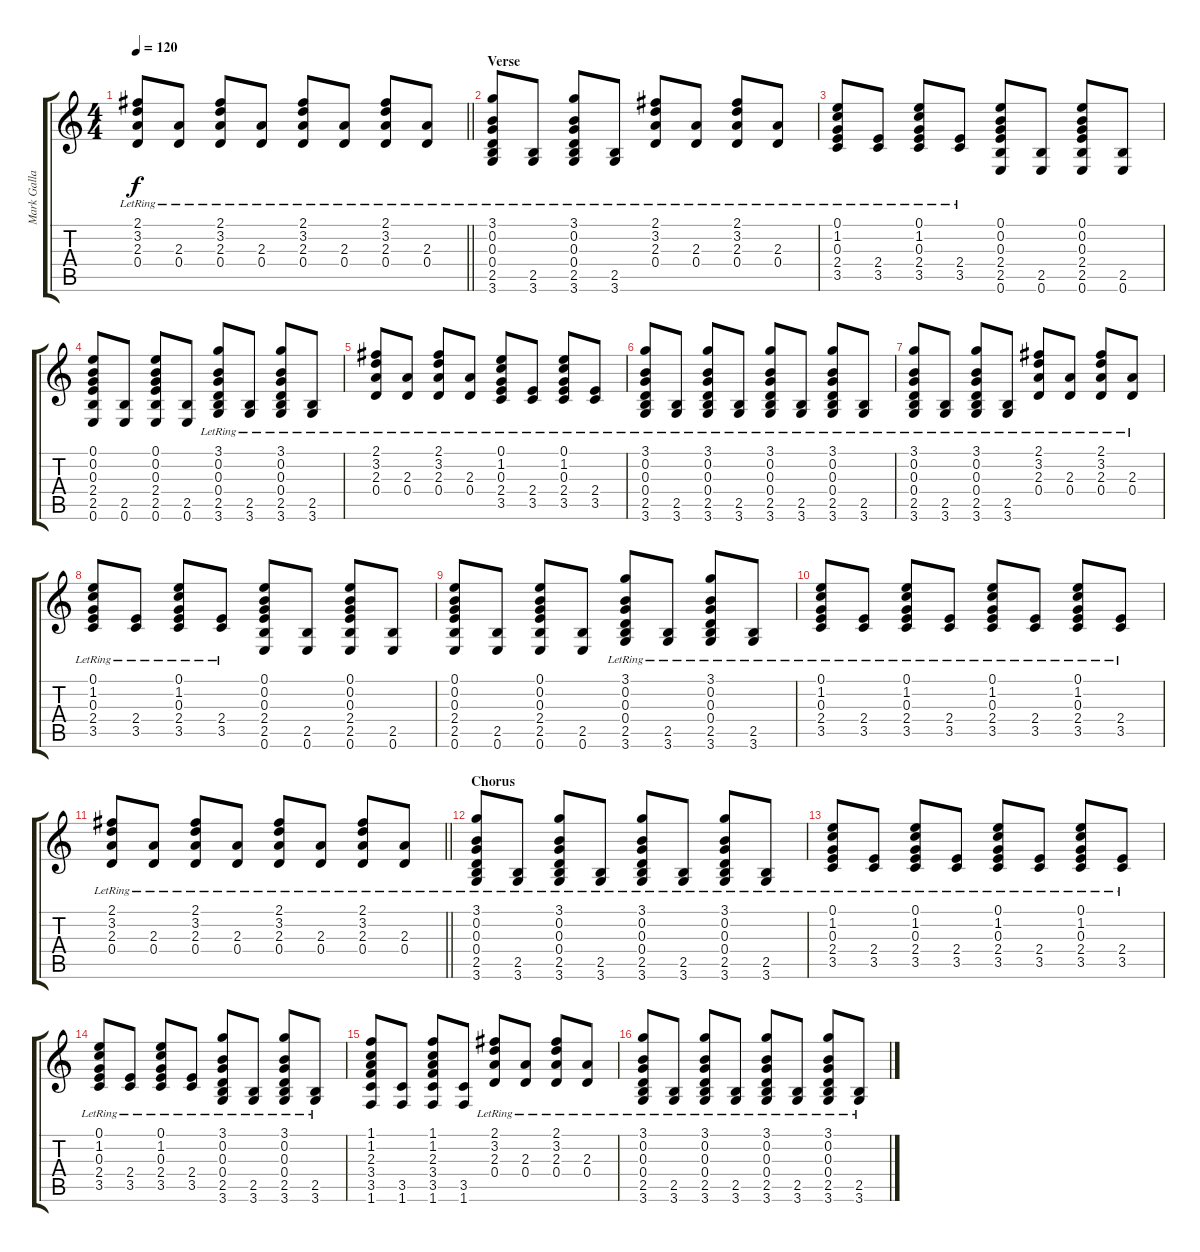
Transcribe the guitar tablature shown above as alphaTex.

\track ("Mark Gallagher" "Mark Galla") {instrument acousticguitarsteel}
\staff {score tabs}
\tuning (E4 B3 G3 D3 A2 E2) {hide}
\ts (4 4)
\tempo 120
\clef g2
\barLineRight lightlight
\ks c
(2.1{lr} 3.2{lr} 2.3{lr} 0.4{lr}).8{dy f} (2.3{lr} 0.4{lr}).8 (2.1{lr} 3.2{lr} 2.3{lr} 0.4{lr}).8 (2.3{lr} 0.4{lr}).8 (2.1{lr} 3.2{lr} 2.3{lr} 0.4{lr}).8 (2.3{lr} 0.4{lr}).8 (2.1{lr} 3.2{lr} 2.3{lr} 0.4{lr}).8 (2.3{lr} 0.4{lr}).8 |
\section ("" "Verse")
(3.1{lr} 0.2{lr} 0.3{lr} 0.4{lr} 2.5{lr} 3.6{lr}).8 (2.5{lr} 3.6{lr}).8 (3.1{lr} 0.2{lr} 0.3{lr} 0.4{lr} 2.5{lr} 3.6{lr}).8 (2.5{lr} 3.6{lr}).8 (2.1{lr} 3.2{lr} 2.3{lr} 0.4{lr}).8 (2.3{lr} 0.4{lr}).8 (2.1{lr} 3.2{lr} 2.3{lr} 0.4{lr}).8 (2.3{lr} 0.4{lr}).8 |
(0.1{lr} 1.2{lr} 0.3{lr} 2.4{lr} 3.5{lr}).8 (2.4{lr} 3.5{lr}).8 (0.1{lr} 1.2{lr} 0.3{lr} 2.4{lr} 3.5{lr}).8 (2.4{lr} 3.5{lr}).8 (0.1 0.2 0.3 2.4 2.5 0.6).8 (2.5 0.6).8 (0.1 0.2 0.3 2.4 2.5 0.6).8 (2.5 0.6).8 |
(0.1 0.2 0.3 2.4 2.5 0.6).8 (2.5 0.6).8 (0.1 0.2 0.3 2.4 2.5 0.6).8 (2.5 0.6).8 (3.1{lr} 0.2{lr} 0.3{lr} 0.4{lr} 2.5{lr} 3.6{lr}).8 (2.5{lr} 3.6{lr}).8 (3.1{lr} 0.2{lr} 0.3{lr} 0.4{lr} 2.5{lr} 3.6{lr}).8 (2.5{lr} 3.6{lr}).8 |
(2.1{lr} 3.2{lr} 2.3{lr} 0.4{lr}).8 (2.3{lr} 0.4{lr}).8 (2.1{lr} 3.2{lr} 2.3{lr} 0.4{lr}).8 (2.3{lr} 0.4{lr}).8 (0.1{lr} 1.2{lr} 0.3{lr} 2.4{lr} 3.5{lr}).8 (2.4{lr} 3.5{lr}).8 (0.1{lr} 1.2{lr} 0.3{lr} 2.4{lr} 3.5{lr}).8 (2.4{lr} 3.5{lr}).8 |
(3.1{lr} 0.2{lr} 0.3{lr} 0.4{lr} 2.5{lr} 3.6{lr}).8 (2.5{lr} 3.6{lr}).8 (3.1{lr} 0.2{lr} 0.3{lr} 0.4{lr} 2.5{lr} 3.6{lr}).8 (2.5{lr} 3.6{lr}).8 (3.1{lr} 0.2{lr} 0.3{lr} 0.4{lr} 2.5{lr} 3.6{lr}).8 (2.5{lr} 3.6{lr}).8 (3.1{lr} 0.2{lr} 0.3{lr} 0.4{lr} 2.5{lr} 3.6{lr}).8 (2.5{lr} 3.6{lr}).8 |
(3.1{lr} 0.2{lr} 0.3{lr} 0.4{lr} 2.5{lr} 3.6{lr}).8 (2.5{lr} 3.6{lr}).8 (3.1{lr} 0.2{lr} 0.3{lr} 0.4{lr} 2.5{lr} 3.6{lr}).8 (2.5{lr} 3.6{lr}).8 (2.1{lr} 3.2{lr} 2.3{lr} 0.4{lr}).8 (2.3{lr} 0.4{lr}).8 (2.1{lr} 3.2{lr} 2.3{lr} 0.4{lr}).8 (2.3{lr} 0.4{lr}).8 |
(0.1{lr} 1.2{lr} 0.3{lr} 2.4{lr} 3.5{lr}).8 (2.4{lr} 3.5{lr}).8 (0.1{lr} 1.2{lr} 0.3{lr} 2.4{lr} 3.5{lr}).8 (2.4{lr} 3.5{lr}).8 (0.1 0.2 0.3 2.4 2.5 0.6).8 (2.5 0.6).8 (0.1 0.2 0.3 2.4 2.5 0.6).8 (2.5 0.6).8 |
(0.1 0.2 0.3 2.4 2.5 0.6).8 (2.5 0.6).8 (0.1 0.2 0.3 2.4 2.5 0.6).8 (2.5 0.6).8 (3.1{lr} 0.2{lr} 0.3{lr} 0.4{lr} 2.5{lr} 3.6{lr}).8 (2.5{lr} 3.6{lr}).8 (3.1{lr} 0.2{lr} 0.3{lr} 0.4{lr} 2.5{lr} 3.6{lr}).8 (2.5{lr} 3.6{lr}).8 |
(0.1{lr} 1.2{lr} 0.3{lr} 2.4{lr} 3.5{lr}).8 (2.4{lr} 3.5{lr}).8 (0.1{lr} 1.2{lr} 0.3{lr} 2.4{lr} 3.5{lr}).8 (2.4{lr} 3.5{lr}).8 (0.1{lr} 1.2{lr} 0.3{lr} 2.4{lr} 3.5{lr}).8 (2.4{lr} 3.5{lr}).8 (0.1{lr} 1.2{lr} 0.3{lr} 2.4{lr} 3.5{lr}).8 (2.4{lr} 3.5{lr}).8 |
\barLineRight lightlight
(2.1{lr} 3.2{lr} 2.3{lr} 0.4{lr}).8 (2.3{lr} 0.4{lr}).8 (2.1{lr} 3.2{lr} 2.3{lr} 0.4{lr}).8 (2.3{lr} 0.4{lr}).8 (2.1{lr} 3.2{lr} 2.3{lr} 0.4{lr}).8 (2.3{lr} 0.4{lr}).8 (2.1{lr} 3.2{lr} 2.3{lr} 0.4{lr}).8 (2.3{lr} 0.4{lr}).8 |
\section ("" "Chorus")
(3.1{lr} 0.2{lr} 0.3{lr} 0.4{lr} 2.5{lr} 3.6{lr}).8 (2.5{lr} 3.6{lr}).8 (3.1{lr} 0.2{lr} 0.3{lr} 0.4{lr} 2.5{lr} 3.6{lr}).8 (2.5{lr} 3.6{lr}).8 (3.1{lr} 0.2{lr} 0.3{lr} 0.4{lr} 2.5{lr} 3.6{lr}).8 (2.5{lr} 3.6{lr}).8 (3.1{lr} 0.2{lr} 0.3{lr} 0.4{lr} 2.5{lr} 3.6{lr}).8 (2.5{lr} 3.6{lr}).8 |
(0.1{lr} 1.2{lr} 0.3{lr} 2.4{lr} 3.5{lr}).8 (2.4{lr} 3.5{lr}).8 (0.1{lr} 1.2{lr} 0.3{lr} 2.4{lr} 3.5{lr}).8 (2.4{lr} 3.5{lr}).8 (0.1{lr} 1.2{lr} 0.3{lr} 2.4{lr} 3.5{lr}).8 (2.4{lr} 3.5{lr}).8 (0.1{lr} 1.2{lr} 0.3{lr} 2.4{lr} 3.5{lr}).8 (2.4{lr} 3.5{lr}).8 |
(0.1{lr} 1.2{lr} 0.3{lr} 2.4{lr} 3.5{lr}).8 (2.4{lr} 3.5{lr}).8 (0.1{lr} 1.2{lr} 0.3{lr} 2.4{lr} 3.5{lr}).8 (2.4{lr} 3.5{lr}).8 (3.1{lr} 0.2{lr} 0.3{lr} 0.4{lr} 2.5{lr} 3.6{lr}).8 (2.5{lr} 3.6{lr}).8 (3.1{lr} 0.2{lr} 0.3{lr} 0.4{lr} 2.5{lr} 3.6{lr}).8 (2.5{lr} 3.6{lr}).8 |
(1.1 1.2 2.3 3.4 3.5 1.6).8 (3.5 1.6).8 (1.1 1.2 2.3 3.4 3.5 1.6).8 (3.5 1.6).8 (2.1{lr} 3.2{lr} 2.3{lr} 0.4{lr}).8 (2.3{lr} 0.4{lr}).8 (2.1{lr} 3.2{lr} 2.3{lr} 0.4{lr}).8 (2.3{lr} 0.4{lr}).8 |
(3.1{lr} 0.2{lr} 0.3{lr} 0.4{lr} 2.5{lr} 3.6{lr}).8 (2.5{lr} 3.6{lr}).8 (3.1{lr} 0.2{lr} 0.3{lr} 0.4{lr} 2.5{lr} 3.6{lr}).8 (2.5{lr} 3.6{lr}).8 (3.1{lr} 0.2{lr} 0.3{lr} 0.4{lr} 2.5{lr} 3.6{lr}).8 (2.5{lr} 3.6{lr}).8 (3.1{lr} 0.2{lr} 0.3{lr} 0.4{lr} 2.5{lr} 3.6{lr}).8 (2.5{lr} 3.6{lr}).8
